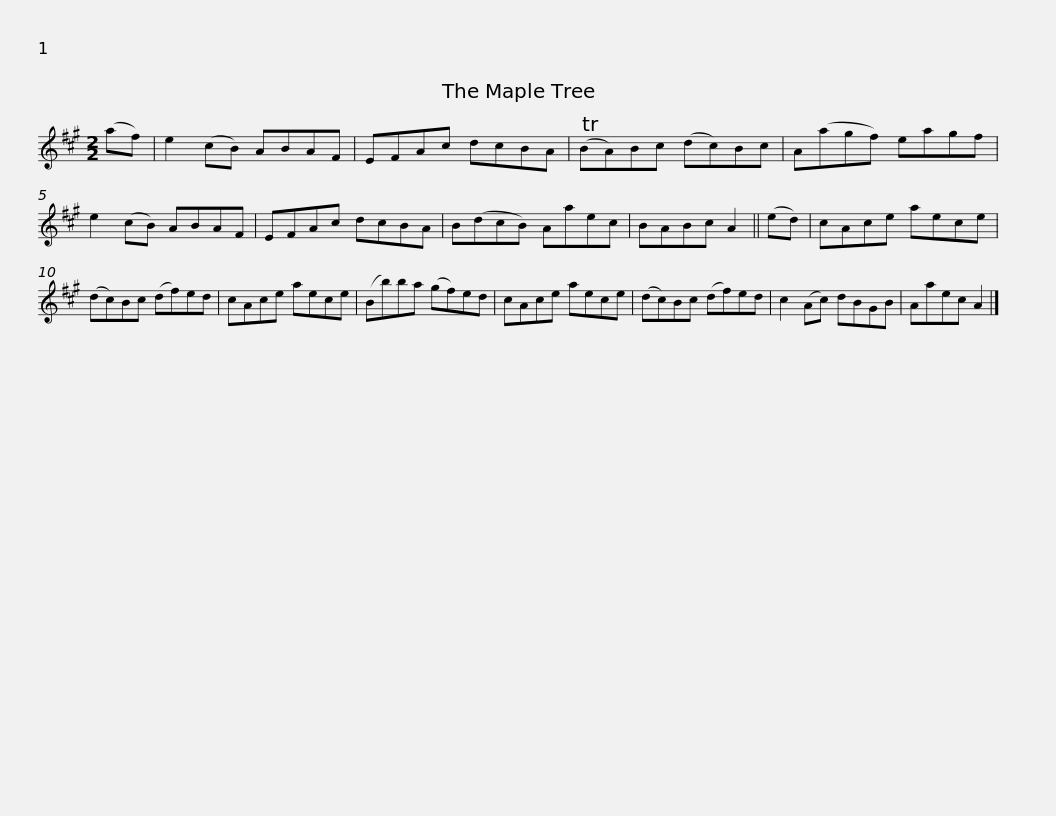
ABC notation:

X:1
L:1/8
M:2/2
I:linebreak $
K:A
V:1 treble
V:1
 (af) | e2 (cB) ABAF | EFAc dcBA | (TBA)Bc (dc)Bc | A(agf) eagf | %5
 e2 (cB) ABAF |$ EFAc dcBA | B(dcB) Aaec | BABc A2 || (ed) | %10
 cAce aece | (dc)Bc (df)ed |$ cAce aece | (Bb)ba (gf)ed | cAce aece | %15
 (dc)Bc (df)ed | c2 (Ac) dBGB | Aaec A2 |] %18
